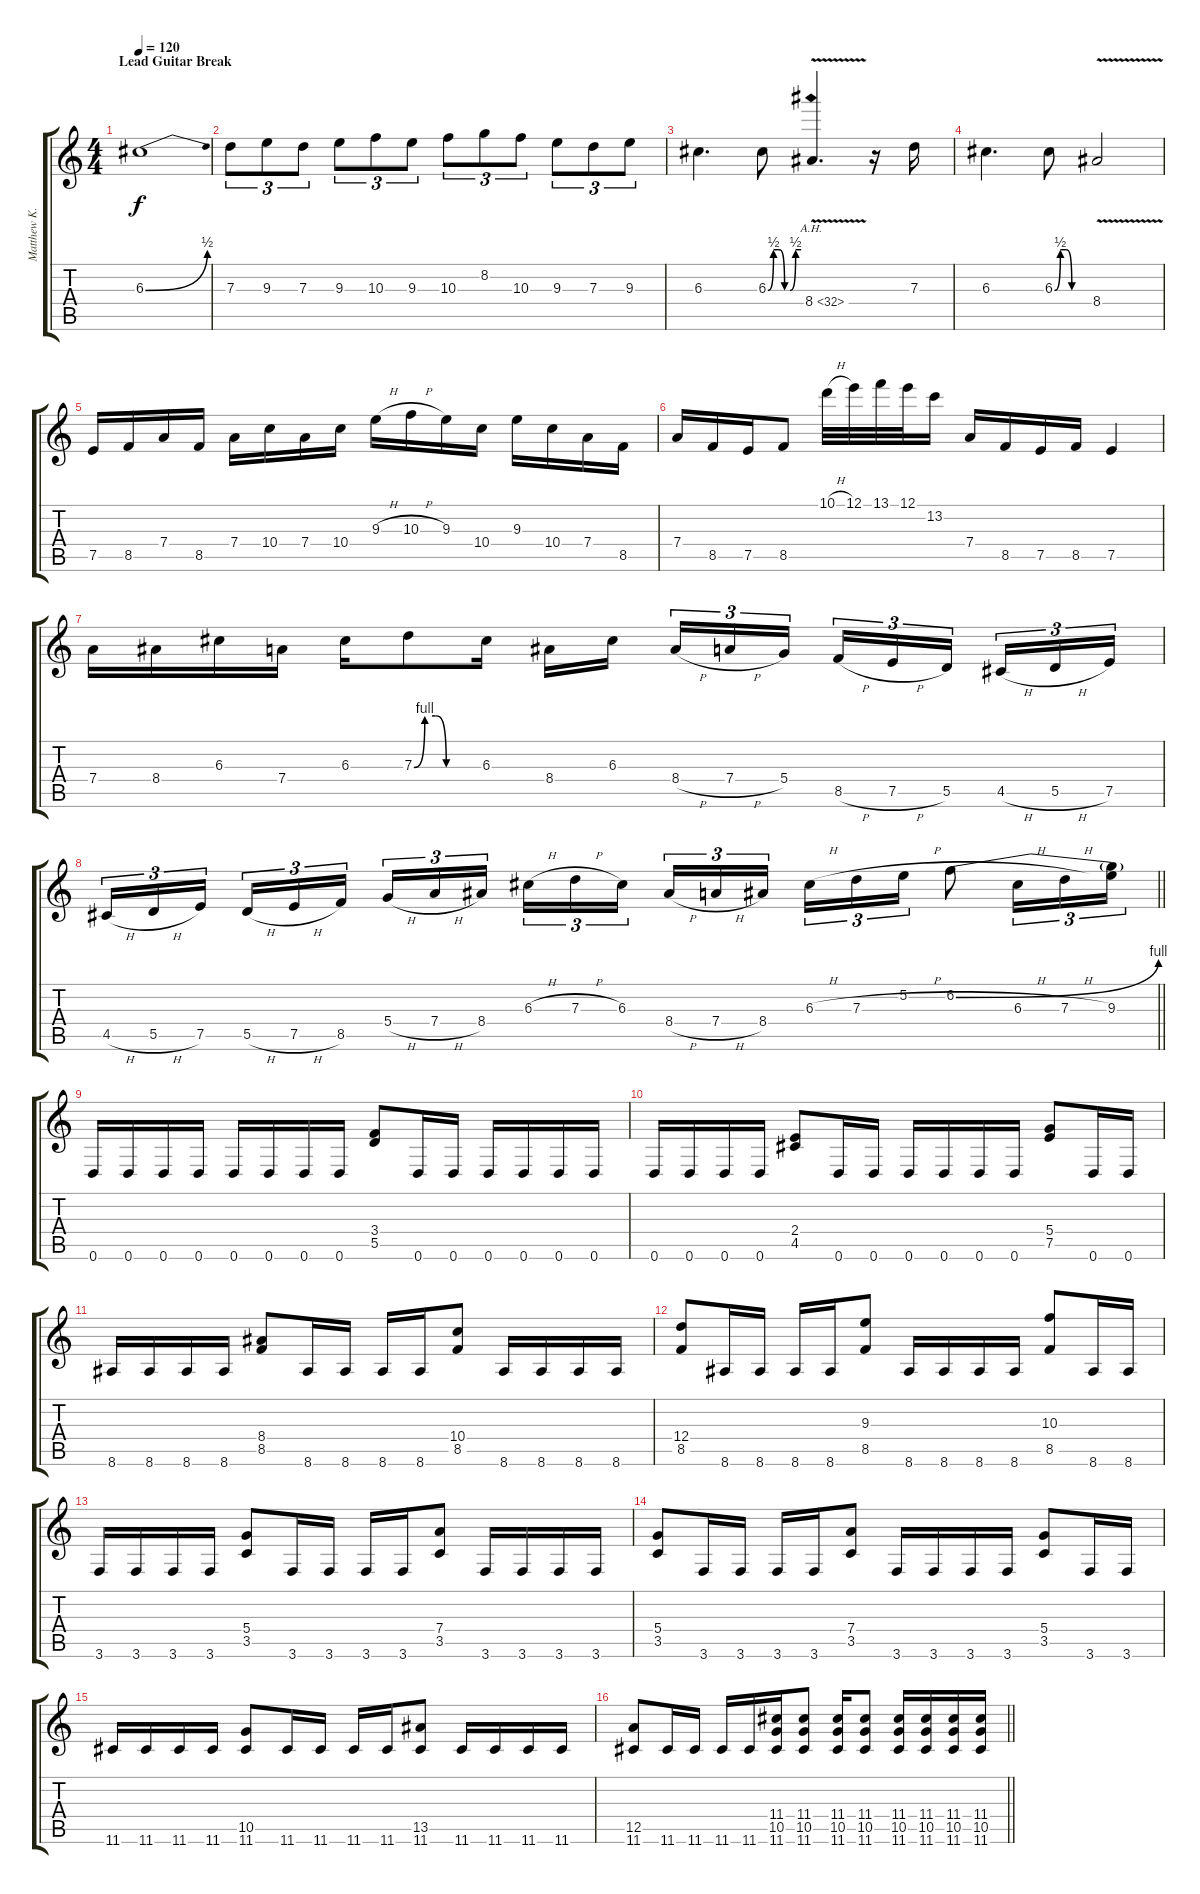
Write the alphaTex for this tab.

\track ("Matthew K. Heafy" "Matthew K.") {instrument distortionguitar}
\staff {score tabs}
\tuning (E4 B3 G3 D3 A2 D2) {hide}
\ts (4 4)
\section ("" "Lead Guitar Break")
\tempo 120
\clef g2
\ks c
6.3{be (bend 0 0 60 2)}.1{dy f} |
7.3.8{tu (3 2)} 9.3.8{tu (3 2)} 7.3.8{tu (3 2)} 9.3.8{tu (3 2)} 10.3.8{tu (3 2)} 9.3.8{tu (3 2)} 10.3.8{tu (3 2)} 8.2.8{tu (3 2)} 10.3.8{tu (3 2)} 9.3.8{tu (3 2)} 7.3.8{tu (3 2)} 9.3.8{tu (3 2)} |
6.3.4{d} 6.3{be (custom 0 0 10 2 20 2 30 0 40 0 50 2 60 2)}.8 8.4{ah 24 v}.4{d} r.16 7.3.16 |
6.3.4{d} 6.3{be (custom 0 0 10 2 20 2 30 0 60 0)}.8 8.4{v}.2 |
7.5.16 8.5.16 7.4.16 8.5.16 7.4.16 10.4.16 7.4.16 10.4.16 9.3{h}.16 10.3{h}.16 9.3.16 10.4.16 9.3.16 10.4.16 7.4.16 8.5.16 |
7.4.16 8.5.16 7.5.16 8.5.8 10.1{h}.32 12.1.32 13.1.32 12.1.32 13.2.16 7.4.16 8.5.16 7.5.16 8.5.16 7.5.4 |
7.4.16 8.4.16 6.3.16 7.4.16 6.3.16 7.3{be (custom 0 0 10 4 20 4 30 0 60 0)}.8 6.3.16 8.4.16 6.3.16{beam splitsecondary} 8.4{h}.16{tu (3 2)} 7.4{h}.16{tu (3 2)} 5.4.16{tu (3 2)} 8.5{h}.16{tu (3 2)} 7.5{h}.16{tu (3 2)} 5.5.16{tu (3 2) beam splitsecondary} 4.5{h}.16{tu (3 2)} 5.5{h}.16{tu (3 2)} 7.5.16{tu (3 2)} |
\barLineRight lightlight
4.5{h}.16{tu (3 2)} 5.5{h}.16{tu (3 2)} 7.5.16{tu (3 2) beam splitsecondary} 5.5{h}.16{tu (3 2)} 7.5{h}.16{tu (3 2)} 8.5.16{tu (3 2)} 5.4{h}.16{tu (3 2)} 7.4{h}.16{tu (3 2)} 8.4.16{tu (3 2) beam splitsecondary} 6.3{h}.16{tu (3 2)} 7.3{h}.16{tu (3 2)} 6.3.16{tu (3 2)} 8.4{h}.16{tu (3 2)} 7.4{h}.16{tu (3 2)} 8.4.16{tu (3 2) beam splitsecondary} 6.3{h}.16{tu (3 2)} 7.3{h}.16{tu (3 2)} 5.2.16{tu (3 2)} 6.2{be (bend 0 0 60 4)}.8 6.3{h}.16{tu (3 2)} 7.3{h}.16{tu (3 2)} (6.2{t} 9.3).16{tu (3 2)} |
0.6.16 0.6.16 0.6.16 0.6.16 0.6.16 0.6.16 0.6.16 0.6.16 (3.4 5.5).8 0.6.16 0.6.16 0.6.16 0.6.16 0.6.16 0.6.16 |
0.6.16 0.6.16 0.6.16 0.6.16 (2.4 4.5).8 0.6.16 0.6.16 0.6.16 0.6.16 0.6.16 0.6.16 (5.4 7.5).8 0.6.16 0.6.16 |
8.6.16 8.6.16 8.6.16 8.6.16 (8.4 8.5).8 8.6.16 8.6.16 8.6.16 8.6.16 (10.4 8.5).8 8.6.16 8.6.16 8.6.16 8.6.16 |
(12.4 8.5).8 8.6.16 8.6.16 8.6.16 8.6.16 (9.3 8.5).8 8.6.16 8.6.16 8.6.16 8.6.16 (10.3 8.5).8 8.6.16 8.6.16 |
3.6.16 3.6.16 3.6.16 3.6.16 (5.4 3.5).8 3.6.16 3.6.16 3.6.16 3.6.16 (7.4 3.5).8 3.6.16 3.6.16 3.6.16 3.6.16 |
(5.4 3.5).8 3.6.16 3.6.16 3.6.16 3.6.16 (7.4 3.5).8 3.6.16 3.6.16 3.6.16 3.6.16 (5.4 3.5).8 3.6.16 3.6.16 |
11.6.16 11.6.16 11.6.16 11.6.16 (10.5 11.6).8 11.6.16 11.6.16 11.6.16 11.6.16 (13.5 11.6).8 11.6.16 11.6.16 11.6.16 11.6.16 |
\barLineRight lightlight
(12.5 11.6).8 11.6.16 11.6.16 11.6.16 11.6.16 (11.4 10.5 11.6).16 (11.4 10.5 11.6).8 (11.4 10.5 11.6).16 (11.4 10.5 11.6).8 (11.4 10.5 11.6).16 (11.4 10.5 11.6).16 (11.4 10.5 11.6).16 (11.4 10.5 11.6).16
